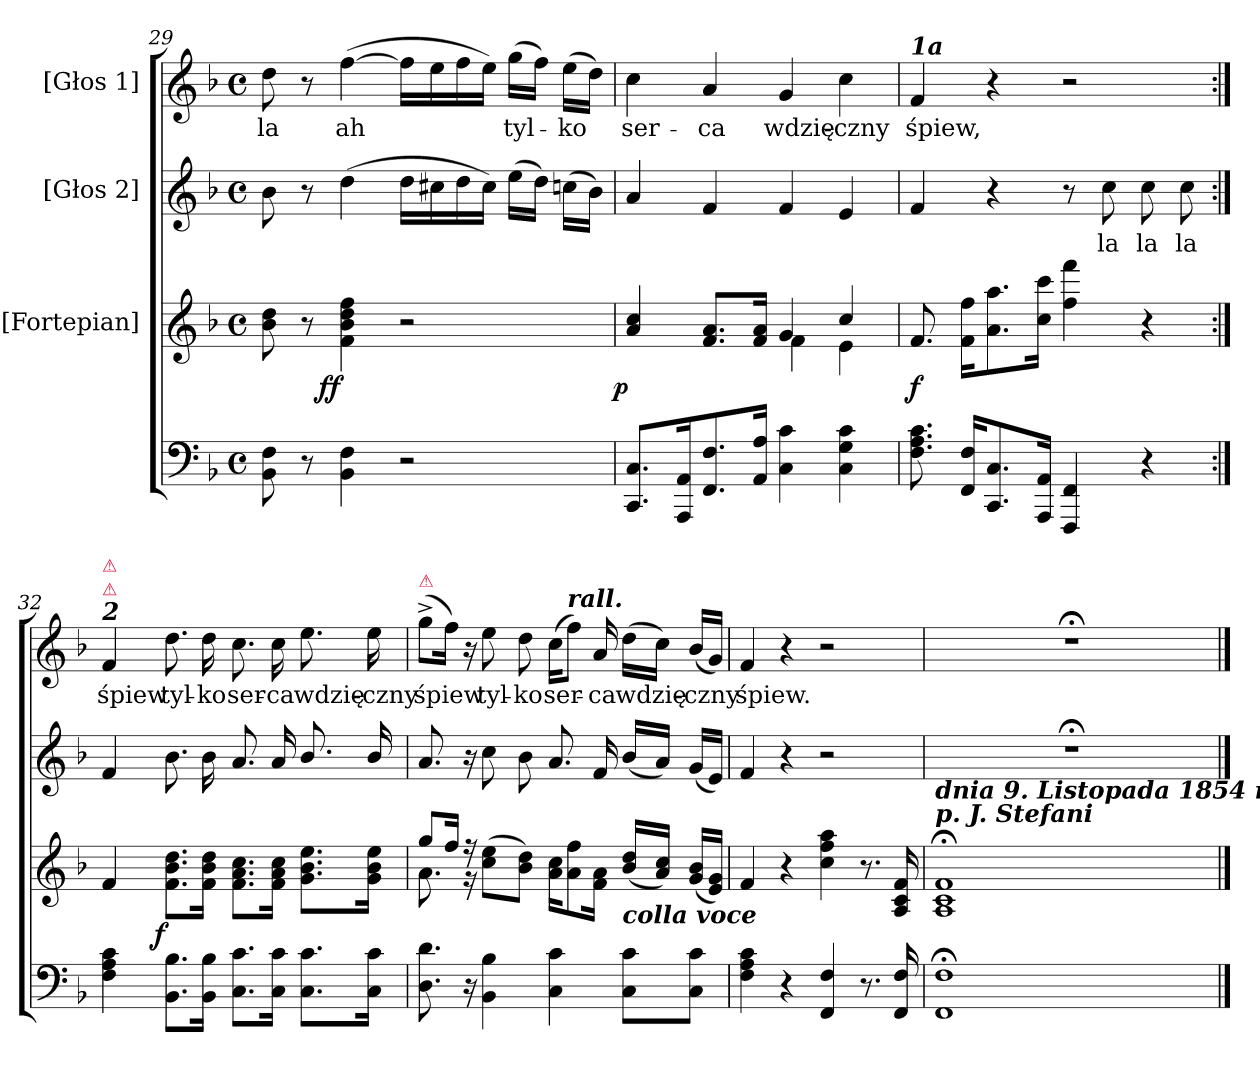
**kern	**kern	**dynam	**kern	**text	**kern	**text
*part4	*part3	*part3	*part2	*part2	*part1	*part1
*staff4	*staff3	*staff3	*staff2	*staff2	*staff1	*staff1
*	*I"[Fortepian]	*	*I"[Głos 2]	*	*I"[Głos 1]	*
*clefF4	*clefG2	*	*clefG2	*	*clefG2	*
*k[b-]	*k[b-]	*	*k[b-]	*	*k[b-]	*
*M4/4	*M4/4	*	*M4/4	*	*M4/4	*
*met(c)	*met(c)	*	*met(c)	*	*met(c)	*
=29	=29	=29	=29	=29	=29	=29
8BB-\ 8F\	8b-\ 8dd\	.	8b-\	.	8dd\	la
8r	8r	.	8r	.	8r	.
!	!	!LO:DY:b:rj	!	!	!	!
4BB-\ 4F\	4f\ 4b-\ 4dd\ 4ff\	ff	(>4dd\	.	(>[4ff\	ah
2r	2r	.	16dd\LL	.	16ff\LL]	.
.	.	.	16cc#X\	.	16ee\	.
.	.	.	16dd\	.	16ff\	.
.	.	.	16cc#\JJ)	.	16ee\JJ)	.
.	.	.	(>16ee\LL	.	(>16gg\LL	tyl-
.	.	.	16dd\JJ)	.	16ff\JJ)	.
.	.	.	(>16ccn\LL	.	(>16ee\LL	-ko
.	.	.	16b-\JJ)	.	16dd\JJ)	.
=30	=30	=30	=30	=30	=30	=30
*	*^	*	*	*	*	*
!	!	!	!LO:DY:b:rj	!	!	!	!
8.CC/ 8.C/L	4a/ 4cc/	2ryy	p	4a/	.	4cc\	ser-
16AAA/ 16AA/K	.	.	.	.	.	.	.
8.FF/ 8.F/	8.f/ 8.a/L	.	.	4f/	.	4a/	-ca
16AA/ 16A/Jk	16f/ 16a/Jk	.	.	.	.	.	.
4C\ 4c\	4g/	4f\	.	4f/	.	4g/	wdzię-
4C\ 4G\ 4c\	4cc/	4e\	.	4e/	.	4cc\	-czny
=31	=31	=31	=31	=31	=31	=31	=31
!	!	!	!	!	!	!LO:TX:a:Bi:t=1a	!
!	!	!	!LO:DY:b	!	!	!	!
*	*v	*v	*	*	*	*	*
8.F\ 8.A\ 8.c\	8.f/	f	4f/	.	4f/	śpiew,
16FF/ 16F/KL	16f\ 16ff\KL	.	.	.	.	.
8.CC/ 8.C/	8.a\ 8.aa\	.	4r	.	4r	.
16AAA/ 16AA/Jk	16cc\ 16ccc\Jk	.	.	.	.	.
4FFF/ 4FF/	4ff\ 4fff\	.	8r	.	2r	.
.	.	.	8cc\	la	.	.
!	!	!	!	!LO:LY:i	!	!
4r	4r	.	8cc\	la	.	.
!	!	!	!	!LO:LY:i	!	!
.	.	.	8cc\	la	.	.
=32:|!	=32:|!	=32:|!	=32:|!	=32:|!	=32:|!	=32:|!
!	!	!	!	!	!LO:TX:a:Bi:t=2	!
!	!	!	!	!	!LO:TX:a:color=crimson:t=⚠	!
!	!	!	!	!	!LO:TX:a:Bi:color=crimson:t=⚠	!
4F\ 4A\ 4c\	4f/	.	4f/	.	4f/	śpiew
!	!	!LO:DY:b:rj	!	!	!	!
8.BB-\ 8.B-\L	8.f\ 8.b-\ 8.dd\L	f	8.b-\	.	8.dd\	tyl-
16BB-\ 16B-\Jk	16f\ 16b-\ 16dd\Jk	.	16b-\	.	16dd\	-ko
8.C\ 8.c\L	8.f\ 8.a\ 8.cc\L	.	8.a/	.	8.cc\	ser-
16C\ 16c\Jk	16f\ 16a\ 16cc\Jk	.	16a/	.	16cc\	-ca
8.C\ 8.c\L	8.g\ 8.b-\ 8.ee\L	.	8.b-/	.	8.ee\	wdzię-
16C\ 16c\Jk	16g\ 16b-\ 16ee\Jk	.	16b-/	.	16ee\	-czny
=33	=33	=33	=33	=33	=33	=33
*	*^	*	*	*	*	*
!	!	!	!	!	!	!LO:TX:a:color=crimson:t=⚠	!
8.D\ 8.d\	8gg/L	8.a\	.	8.a/	.	(>8gg^<\L	śpiew
.	16ff/Jk	.	.	.	.	16ff\Jk)	.
16r	16r	16r	.	16r	.	16r	.
4BB-\ 4B-\	(>8cc\ 8ee\L	4ryy	.	8cc\	.	8ee\	tyl-
.	8b-\ 8dd\J)	.	.	8b-\	.	8dd\	-ko
4C\ 4c\	16a\ 16cc\KL	2ryy	.	8.a/	.	(>16cc\KL	ser-
!	!	!	!	!	!	!LO:TX:a:Bi:t=rall.	!
.	8a\ 8ff\	.	.	.	.	8ff\J)	.
.	16f\ 16a\Jk	.	.	16f/	.	16a/	-ca
!	!LO:TX:b:Bi:t=colla voce	!	!	!	!	!	!
8C\ 8c\L	(<16b-/ 16dd/LL	.	.	(<16b-/LL	.	(>16dd\LL	wdzię-
.	16a/ 16cc/JJ)	.	.	16a/JJ)	.	16cc\JJ)	.
8C\ 8c\J	(<16g/ 16b-/LL	.	.	(<16g/LL	.	(>16b-/LL	-czny
.	16e/ 16g/JJ)	.	.	16e/JJ)	.	16g/JJ)	.
*	*v	*v	*	*	*	*	*
=34	=34	=34	=34	=34	=34	=34
4F\ 4A\ 4c\	4f/	.	4f/	.	4f/	śpiew.
4r	4r	.	4r	.	4r	.
4FF/ 4F/	4cc\ 4ff\ 4aa\	.	2r	.	2r	.
8.r	8.r	.	.	.	.	.
16FF/ 16F/	16A/ 16c/ 16f/	.	.	.	.	.
=35	=35	=35	=35	=35	=35	=35
!	!LO:TX:a:Bi:t=dnia 9. Listopada 1854 roku \np. J. Stefani	!	!	!	!	!
1FF;< 1F;<	1A;< 1c;< 1f;<	.	1r;<	.	1r;<	.
==	==	==	==	==	==	==
*-	*-	*-	*-	*-	*-	*-
